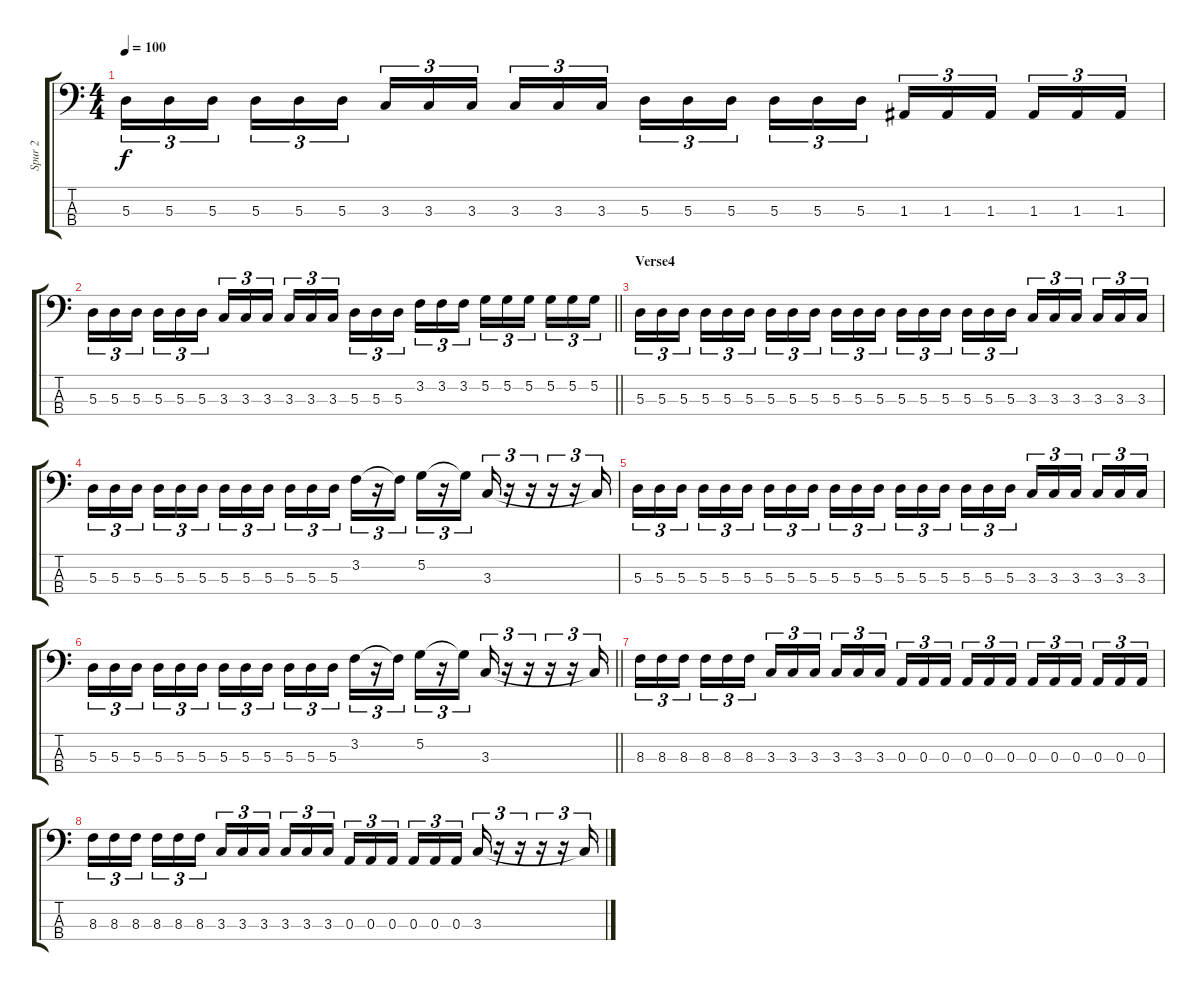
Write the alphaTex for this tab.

\track ("Spur 2" "Spur 2") {instrument electricbassfinger}
\staff {score tabs}
\tuning (G2 D2 A1 E1) {hide}
\ts (4 4)
\tempo 100
\clef f4
\ks c
5.3.16{tu (3 2) dy f} 5.3.16{tu (3 2)} 5.3.16{tu (3 2) beam splitsecondary} 5.3.16{tu (3 2)} 5.3.16{tu (3 2)} 5.3.16{tu (3 2)} 3.3.16{tu (3 2)} 3.3.16{tu (3 2)} 3.3.16{tu (3 2) beam splitsecondary} 3.3.16{tu (3 2)} 3.3.16{tu (3 2)} 3.3.16{tu (3 2)} 5.3.16{tu (3 2)} 5.3.16{tu (3 2)} 5.3.16{tu (3 2) beam splitsecondary} 5.3.16{tu (3 2)} 5.3.16{tu (3 2)} 5.3.16{tu (3 2)} 1.3.16{tu (3 2)} 1.3.16{tu (3 2)} 1.3.16{tu (3 2) beam splitsecondary} 1.3.16{tu (3 2)} 1.3.16{tu (3 2)} 1.3.16{tu (3 2)} |
\barLineRight lightlight
5.3.16{tu (3 2)} 5.3.16{tu (3 2)} 5.3.16{tu (3 2) beam splitsecondary} 5.3.16{tu (3 2)} 5.3.16{tu (3 2)} 5.3.16{tu (3 2)} 3.3.16{tu (3 2)} 3.3.16{tu (3 2)} 3.3.16{tu (3 2) beam splitsecondary} 3.3.16{tu (3 2)} 3.3.16{tu (3 2)} 3.3.16{tu (3 2)} 5.3.16{tu (3 2)} 5.3.16{tu (3 2)} 5.3.16{tu (3 2) beam splitsecondary} 3.2.16{tu (3 2)} 3.2.16{tu (3 2)} 3.2.16{tu (3 2)} 5.2.16{tu (3 2)} 5.2.16{tu (3 2)} 5.2.16{tu (3 2) beam splitsecondary} 5.2.16{tu (3 2)} 5.2.16{tu (3 2)} 5.2.16{tu (3 2)} |
\section ("" "Verse4")
5.3.16{tu (3 2)} 5.3.16{tu (3 2)} 5.3.16{tu (3 2) beam splitsecondary} 5.3.16{tu (3 2)} 5.3.16{tu (3 2)} 5.3.16{tu (3 2)} 5.3.16{tu (3 2)} 5.3.16{tu (3 2)} 5.3.16{tu (3 2) beam splitsecondary} 5.3.16{tu (3 2)} 5.3.16{tu (3 2)} 5.3.16{tu (3 2)} 5.3.16{tu (3 2)} 5.3.16{tu (3 2)} 5.3.16{tu (3 2) beam splitsecondary} 5.3.16{tu (3 2)} 5.3.16{tu (3 2)} 5.3.16{tu (3 2)} 3.3.16{tu (3 2)} 3.3.16{tu (3 2)} 3.3.16{tu (3 2) beam splitsecondary} 3.3.16{tu (3 2)} 3.3.16{tu (3 2)} 3.3.16{tu (3 2)} |
5.3.16{tu (3 2)} 5.3.16{tu (3 2)} 5.3.16{tu (3 2) beam splitsecondary} 5.3.16{tu (3 2)} 5.3.16{tu (3 2)} 5.3.16{tu (3 2)} 5.3.16{tu (3 2)} 5.3.16{tu (3 2)} 5.3.16{tu (3 2) beam splitsecondary} 5.3.16{tu (3 2)} 5.3.16{tu (3 2)} 5.3.16{tu (3 2)} 3.2.16{tu (3 2)} r.16{tu (3 2)} 3.2{t}.16{tu (3 2)} 5.2.16{tu (3 2)} r.16{tu (3 2)} 5.2{t}.16{tu (3 2)} 3.3.16{tu (3 2)} r.16{tu (3 2)} r.16{tu (3 2)} r.16{tu (3 2)} r.16{tu (3 2)} 3.3{t}.16{tu (3 2)} |
5.3.16{tu (3 2)} 5.3.16{tu (3 2)} 5.3.16{tu (3 2) beam splitsecondary} 5.3.16{tu (3 2)} 5.3.16{tu (3 2)} 5.3.16{tu (3 2)} 5.3.16{tu (3 2)} 5.3.16{tu (3 2)} 5.3.16{tu (3 2) beam splitsecondary} 5.3.16{tu (3 2)} 5.3.16{tu (3 2)} 5.3.16{tu (3 2)} 5.3.16{tu (3 2)} 5.3.16{tu (3 2)} 5.3.16{tu (3 2) beam splitsecondary} 5.3.16{tu (3 2)} 5.3.16{tu (3 2)} 5.3.16{tu (3 2)} 3.3.16{tu (3 2)} 3.3.16{tu (3 2)} 3.3.16{tu (3 2) beam splitsecondary} 3.3.16{tu (3 2)} 3.3.16{tu (3 2)} 3.3.16{tu (3 2)} |
\barLineRight lightlight
5.3.16{tu (3 2)} 5.3.16{tu (3 2)} 5.3.16{tu (3 2) beam splitsecondary} 5.3.16{tu (3 2)} 5.3.16{tu (3 2)} 5.3.16{tu (3 2)} 5.3.16{tu (3 2)} 5.3.16{tu (3 2)} 5.3.16{tu (3 2) beam splitsecondary} 5.3.16{tu (3 2)} 5.3.16{tu (3 2)} 5.3.16{tu (3 2)} 3.2.16{tu (3 2)} r.16{tu (3 2)} 3.2{t}.16{tu (3 2)} 5.2.16{tu (3 2)} r.16{tu (3 2)} 5.2{t}.16{tu (3 2)} 3.3.16{tu (3 2)} r.16{tu (3 2)} r.16{tu (3 2)} r.16{tu (3 2)} r.16{tu (3 2)} 3.3{t}.16{tu (3 2)} |
8.3.16{tu (3 2)} 8.3.16{tu (3 2)} 8.3.16{tu (3 2) beam splitsecondary} 8.3.16{tu (3 2)} 8.3.16{tu (3 2)} 8.3.16{tu (3 2)} 3.3.16{tu (3 2)} 3.3.16{tu (3 2)} 3.3.16{tu (3 2) beam splitsecondary} 3.3.16{tu (3 2)} 3.3.16{tu (3 2)} 3.3.16{tu (3 2)} 0.3.16{tu (3 2)} 0.3.16{tu (3 2)} 0.3.16{tu (3 2) beam splitsecondary} 0.3.16{tu (3 2)} 0.3.16{tu (3 2)} 0.3.16{tu (3 2)} 0.3.16{tu (3 2)} 0.3.16{tu (3 2)} 0.3.16{tu (3 2) beam splitsecondary} 0.3.16{tu (3 2)} 0.3.16{tu (3 2)} 0.3.16{tu (3 2)} |
8.3.16{tu (3 2)} 8.3.16{tu (3 2)} 8.3.16{tu (3 2) beam splitsecondary} 8.3.16{tu (3 2)} 8.3.16{tu (3 2)} 8.3.16{tu (3 2)} 3.3.16{tu (3 2)} 3.3.16{tu (3 2)} 3.3.16{tu (3 2) beam splitsecondary} 3.3.16{tu (3 2)} 3.3.16{tu (3 2)} 3.3.16{tu (3 2)} 0.3.16{tu (3 2)} 0.3.16{tu (3 2)} 0.3.16{tu (3 2) beam splitsecondary} 0.3.16{tu (3 2)} 0.3.16{tu (3 2)} 0.3.16{tu (3 2)} 3.3.16{tu (3 2)} r.16{tu (3 2)} r.16{tu (3 2)} r.16{tu (3 2)} r.16{tu (3 2)} 3.3{t}.16{tu (3 2)}
